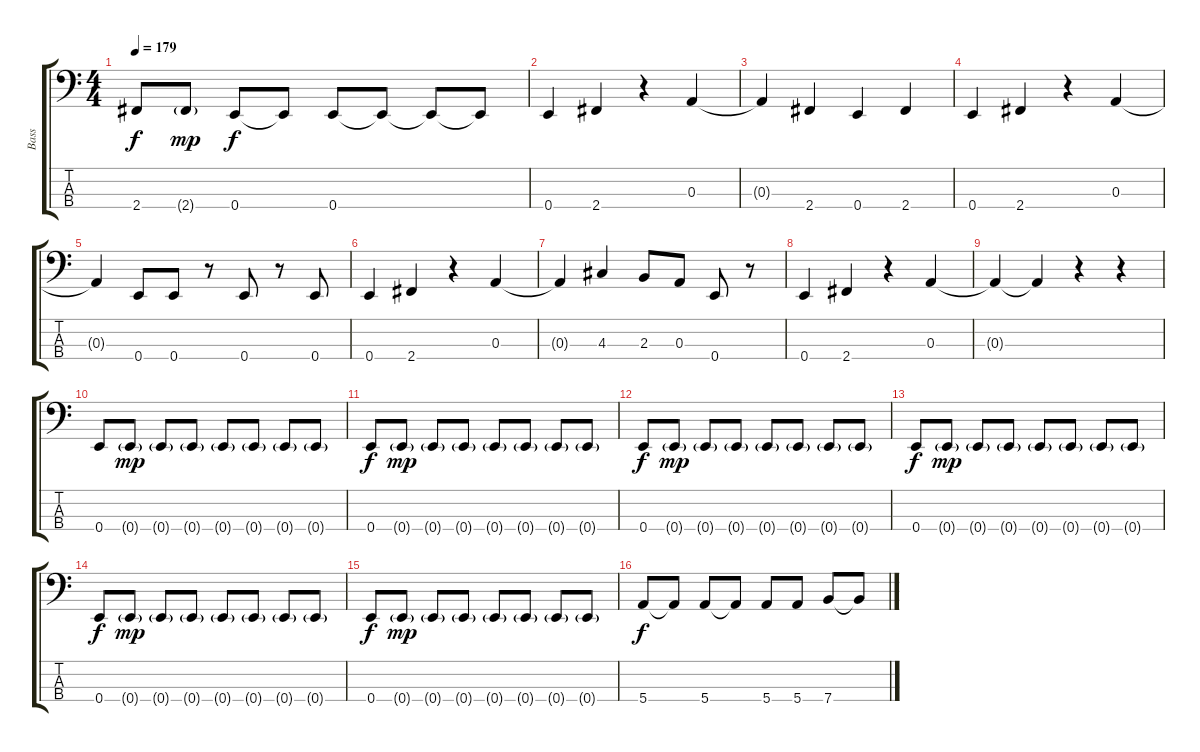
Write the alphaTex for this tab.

\track ("Bass" "Bass") {instrument electricbassfinger}
\staff {score tabs}
\tuning (G2 D2 A1 E1) {hide}
\ts (4 4)
\tempo 179
\clef f4
\ks c
2.4.8{dy f} 2.4{g}.8{dy mp} 0.4.8{dy f} 0.4{t}.8 0.4.8 0.4{t}.8 0.4{t}.8 0.4{t}.8 |
0.4.4 2.4.4 r.4 0.3.4 |
0.3{t}.4 2.4.4 0.4.4 2.4.4 |
0.4.4 2.4.4 r.4 0.3.4 |
0.3{t}.4 0.4.8 0.4.8 r.8 0.4.8 r.8 0.4.8 |
0.4.4 2.4.4 r.4 0.3.4 |
0.3{t}.4 4.3.4 2.3.8 0.3.8 0.4.8 r.8 |
0.4.4 2.4.4 r.4 0.3.4 |
0.3{t}.4 0.3{t}.4 r.4 r.4 |
0.4.8 0.4{g}.8{dy mp} 0.4{g}.8 0.4{g}.8 0.4{g}.8 0.4{g}.8 0.4{g}.8 0.4{g}.8 |
0.4.8{dy f} 0.4{g}.8{dy mp} 0.4{g}.8 0.4{g}.8 0.4{g}.8 0.4{g}.8 0.4{g}.8 0.4{g}.8 |
0.4.8{dy f} 0.4{g}.8{dy mp} 0.4{g}.8 0.4{g}.8 0.4{g}.8 0.4{g}.8 0.4{g}.8 0.4{g}.8 |
0.4.8{dy f} 0.4{g}.8{dy mp} 0.4{g}.8 0.4{g}.8 0.4{g}.8 0.4{g}.8 0.4{g}.8 0.4{g}.8 |
0.4.8{dy f} 0.4{g}.8{dy mp} 0.4{g}.8 0.4{g}.8 0.4{g}.8 0.4{g}.8 0.4{g}.8 0.4{g}.8 |
0.4.8{dy f} 0.4{g}.8{dy mp} 0.4{g}.8 0.4{g}.8 0.4{g}.8 0.4{g}.8 0.4{g}.8 0.4{g}.8 |
5.4.8{dy f} 5.4{t}.8 5.4.8 5.4{t}.8 5.4.8 5.4.8 7.4.8 7.4{t}.8
